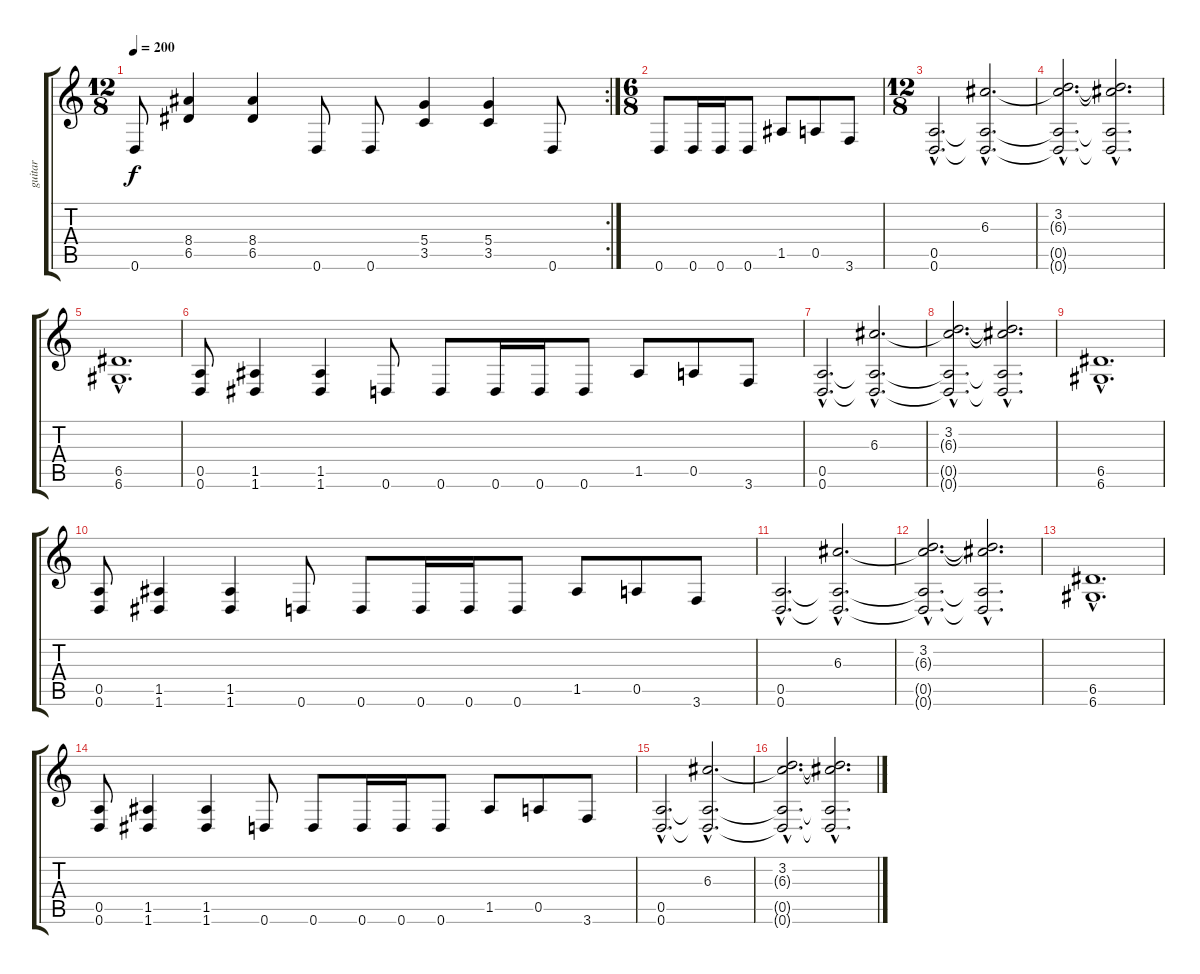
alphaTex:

\track ("guitar" "guitar") {instrument distortionguitar}
\staff {score tabs}
\tuning (E4 B3 G3 D3 A2 D2) {hide}
\rc 2
\ts (12 8)
\tempo 200
\clef g2
\ks c
0.6.8{dy f} (8.4 6.5).4 (8.4 6.5).4 0.6.8 0.6.8 (5.4 3.5).4 (5.4 3.5).4 0.6.8 |
\ts (6 8)
0.6.8 0.6.16 0.6.16 0.6.8 1.5.8 0.5.8 3.6.8 |
\ts (12 8)
(0.5{hac} 0.6{hac}).2{d} (6.3{hac} 0.5{hac t} 0.6{hac t}).2{d} |
(3.2{hac} 6.3{hac t} 0.5{hac t} 0.6{hac t}).2{d} (3.2{hac t} 6.3{hac t} 0.5{hac t} 0.6{hac t}).2{d} |
(6.5{hac} 6.6{hac}).1{d} |
(0.5 0.6).8 (1.5 1.6).4 (1.5 1.6).4 0.6.8 0.6.8 0.6.16 0.6.16 0.6.8 1.5.8 0.5.8 3.6.8 |
(0.5{hac} 0.6{hac}).2{d} (6.3{hac} 0.5{hac t} 0.6{hac t}).2{d} |
(3.2{hac} 6.3{hac t} 0.5{hac t} 0.6{hac t}).2{d} (3.2{hac t} 6.3{hac t} 0.5{hac t} 0.6{hac t}).2{d} |
(6.5{hac} 6.6{hac}).1{d} |
(0.5 0.6).8 (1.5 1.6).4 (1.5 1.6).4 0.6.8 0.6.8 0.6.16 0.6.16 0.6.8 1.5.8 0.5.8 3.6.8 |
(0.5{hac} 0.6{hac}).2{d} (6.3{hac} 0.5{hac t} 0.6{hac t}).2{d} |
(3.2{hac} 6.3{hac t} 0.5{hac t} 0.6{hac t}).2{d} (3.2{hac t} 6.3{hac t} 0.5{hac t} 0.6{hac t}).2{d} |
(6.5{hac} 6.6{hac}).1{d} |
(0.5 0.6).8 (1.5 1.6).4 (1.5 1.6).4 0.6.8 0.6.8 0.6.16 0.6.16 0.6.8 1.5.8 0.5.8 3.6.8 |
(0.5{hac} 0.6{hac}).2{d} (6.3{hac} 0.5{hac t} 0.6{hac t}).2{d} |
(3.2{hac} 6.3{hac t} 0.5{hac t} 0.6{hac t}).2{d} (3.2{hac t} 6.3{hac t} 0.5{hac t} 0.6{hac t}).2{d}
